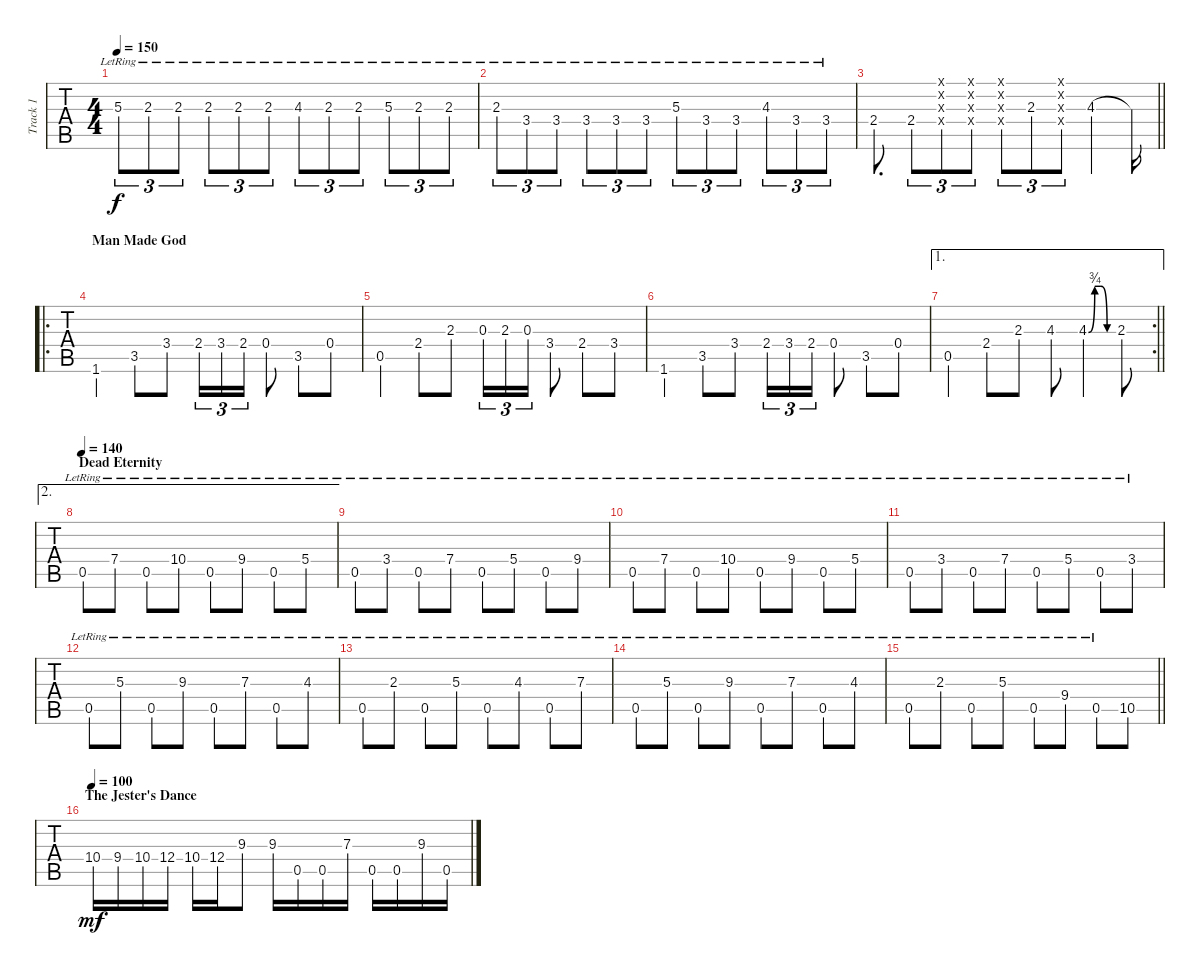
\track ("Track 1" "Track 1") {instrument acousticguitarnylon}
\staff {tabs}
\tuning (E4 B3 G3 D3 A2 E2) {hide}
\ts (4 4)
\tempo 150
\clef g2
\ks c
5.3{lr}.8{tu (3 2) dy f} 2.3{lr}.8{tu (3 2)} 2.3{lr}.8{tu (3 2)} 2.3{lr}.8{tu (3 2)} 2.3{lr}.8{tu (3 2)} 2.3{lr}.8{tu (3 2)} 4.3{lr}.8{tu (3 2)} 2.3{lr}.8{tu (3 2)} 2.3{lr}.8{tu (3 2)} 5.3{lr}.8{tu (3 2)} 2.3{lr}.8{tu (3 2)} 2.3{lr}.8{tu (3 2)} |
2.3{lr}.8{tu (3 2)} 3.4{lr}.8{tu (3 2)} 3.4{lr}.8{tu (3 2)} 3.4{lr}.8{tu (3 2)} 3.4{lr}.8{tu (3 2)} 3.4{lr}.8{tu (3 2)} 5.3{lr}.8{tu (3 2)} 3.4{lr}.8{tu (3 2)} 3.4{lr}.8{tu (3 2)} 4.3{lr}.8{tu (3 2)} 3.4{lr}.8{tu (3 2)} 3.4{lr}.8{tu (3 2)} |
\barLineRight lightlight
2.4.8{d} 2.4.8{tu (3 2)} (0.1{x} 2.2{x} 0.3{x} 3.4{x}).8{tu (3 2)} (0.1{x} 0.2{x} 0.3{x} 3.4{x}).8{tu (3 2)} (0.1{x} 0.2{x} 0.3{x} 3.4{x}).8{tu (3 2)} 2.3.8{tu (3 2)} (0.1{x} 4.2{x} 2.3{x} 0.4{x}).8{tu (3 2)} 4.3.4 4.3{t}.16 |
\ro
\section ("" "Man Made God")
1.6.4 3.5.8 3.4.8 2.4.16{tu (3 2)} 3.4.16{tu (3 2)} 2.4.16{tu (3 2)} 0.4.8 3.5.8 0.4.8 |
0.5.4 2.4.8 2.3.8 0.3.16{tu (3 2)} 2.3.16{tu (3 2)} 0.3.16{tu (3 2)} 3.4.8 2.4.8 3.4.8 |
1.6.4 3.5.8 3.4.8 2.4.16{tu (3 2)} 3.4.16{tu (3 2)} 2.4.16{tu (3 2)} 0.4.8 3.5.8 0.4.8 |
\ae 1
\rc 2
\barLineRight lightlight
0.5.4 2.4.8 2.3.8 4.3.8 4.3{be (custom 0 0 15 3 30 3 45 0 60 0)}.4 2.3.8 |
\ae 2
\section ("" "Dead Eternity")
\tempo 140
0.5{lr}.8 7.4{lr}.8 0.5{lr}.8 10.4{lr}.8 0.5{lr}.8 9.4{lr}.8 0.5{lr}.8 5.4{lr}.8 |
0.5{lr}.8 3.4{lr}.8 0.5{lr}.8 7.4{lr}.8 0.5{lr}.8 5.4{lr}.8 0.5{lr}.8 9.4{lr}.8 |
0.5{lr}.8 7.4{lr}.8 0.5{lr}.8 10.4{lr}.8 0.5{lr}.8 9.4{lr}.8 0.5{lr}.8 5.4{lr}.8 |
0.5{lr}.8 3.4{lr}.8 0.5{lr}.8 7.4{lr}.8 0.5{lr}.8 5.4{lr}.8 0.5{lr}.8 3.4{lr}.8 |
0.5{lr}.8 5.3{lr}.8 0.5{lr}.8 9.3{lr}.8 0.5{lr}.8 7.3{lr}.8 0.5{lr}.8 4.3{lr}.8 |
0.5{lr}.8 2.3{lr}.8 0.5{lr}.8 5.3{lr}.8 0.5{lr}.8 4.3{lr}.8 0.5{lr}.8 7.3{lr}.8 |
0.5{lr}.8 5.3{lr}.8 0.5{lr}.8 9.3{lr}.8 0.5{lr}.8 7.3{lr}.8 0.5{lr}.8 4.3{lr}.8 |
\barLineRight lightlight
0.5{lr}.8 2.3{lr}.8 0.5{lr}.8 5.3{lr}.8 0.5{lr}.8 9.4{lr}.8 0.5{lr}.8 10.5.8 |
\section ("" "The Jester's Dance")
\tempo 100
10.4.16{dy mf} 9.4.16 10.4.16 12.4.16 10.4.16 12.4.16 9.3.8 9.3.16 0.5.16 0.5.16 7.3.16 0.5.16 0.5.16 9.3.16 0.5.16
